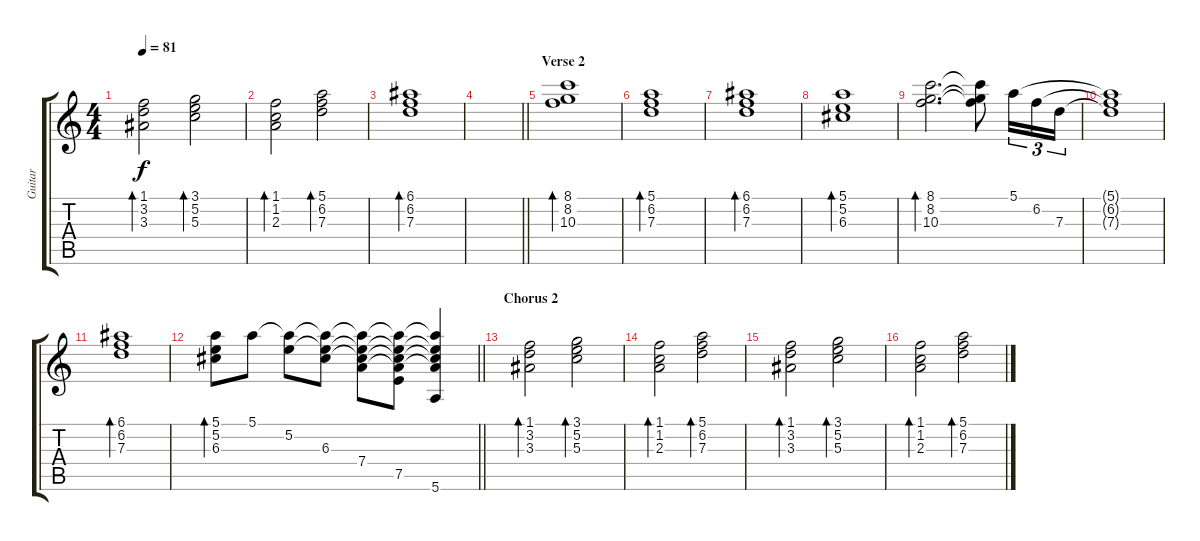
\track ("Guitar" "Guitar") {instrument electricguitarclean}
\staff {score tabs}
\tuning (E4 B3 G3 D3 A2 E2) {hide}
\ts (4 4)
\tempo 81
\clef g2
\ks c
(1.1 3.2 3.3).2{bd 120 dy f} (3.1 5.2 5.3).2{bd 120} |
(1.1 1.2 2.3).2{bd 120} (5.1 6.2 7.3).2{bd 120} |
(6.1 6.2 7.3).1{bd 240} |
\barLineRight lightlight
|
\section ("" "Verse 2")
(8.1 8.2 10.3).1{bd 240} |
(5.1 6.2 7.3).1{bd 240} |
(6.1 6.2 7.3).1{bd 240} |
(5.1 5.2 6.3).1{bd 240} |
(8.1 8.2 10.3).2{d bd 240} (8.1{t} 8.2{t} 10.3{t}).8 5.1.16{tu (3 2)} 6.2.16{tu (3 2)} 7.3.16{tu (3 2)} |
(5.1{t} 6.2{t} 7.3{t}).1 |
(6.1 6.2 7.3).1{bd 240} |
\barLineRight lightlight
(5.1 5.2 6.3).8{bd 240} 5.1.8 (5.1{t} 5.2).8 (5.1{t} 5.2{t} 6.3).8 (5.1{t} 5.2{t} 6.3{t} 7.4).8 (5.1{t} 5.2{t} 6.3{t} 7.4{t} 7.5).8 (5.1{t} 5.2{t} 6.3{t} 7.4{t} 5.6).4 |
\section ("" "Chorus 2")
(1.1 3.2 3.3).2{bd 120} (3.1 5.2 5.3).2{bd 120} |
(1.1 1.2 2.3).2{bd 120} (5.1 6.2 7.3).2{bd 120} |
(1.1 3.2 3.3).2{bd 120} (3.1 5.2 5.3).2{bd 120} |
(1.1 1.2 2.3).2{bd 120} (5.1 6.2 7.3).2{bd 120}
